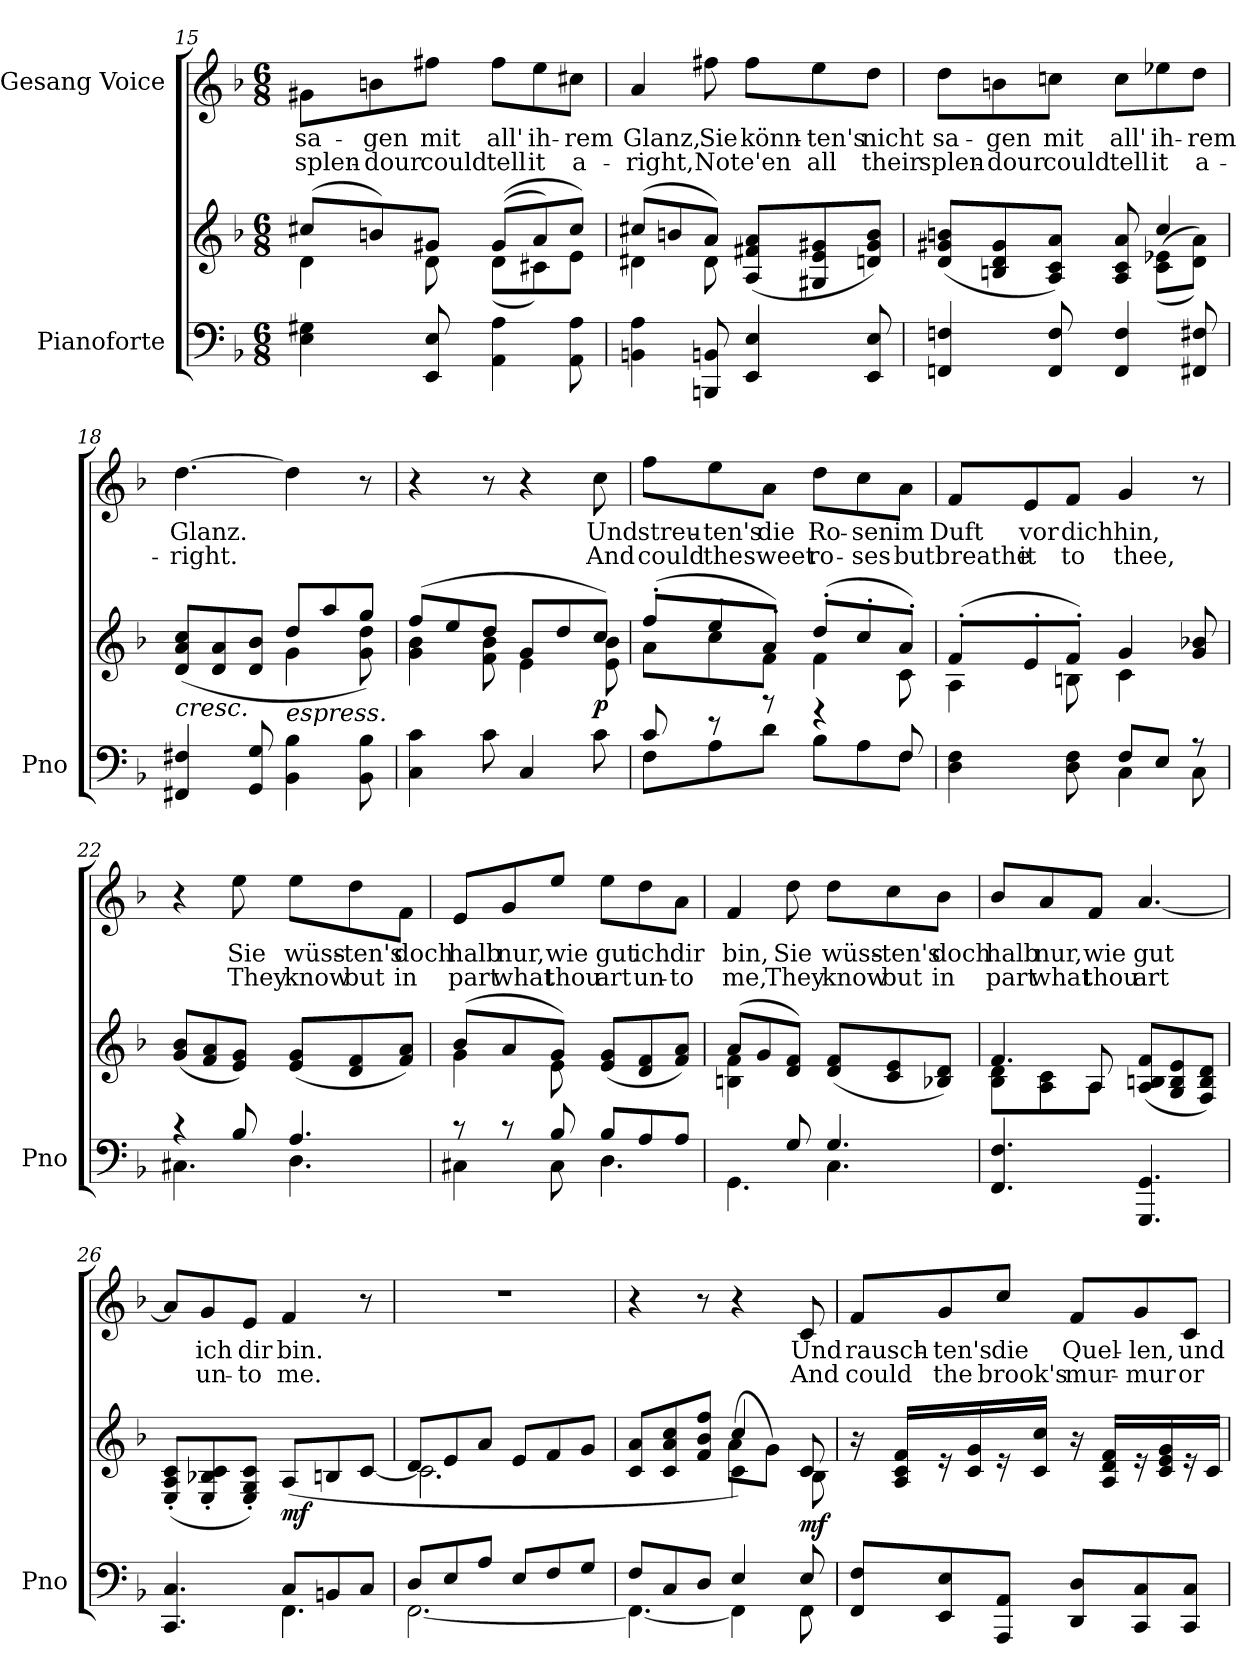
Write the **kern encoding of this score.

**kern	**kern	**dynam	**kern	**text	**text
*part2	*part2	*part2	*part1	*part1	*part1
*staff3	*staff2	*staff2/3	*staff1	*staff1	*staff1
*I"Pianoforte	*	*	*I"Gesang Voice	*	*
*I'Pno	*	*	*	*	*
!!LO:PB:g=z
*clefF4	*clefG2	*	*clefG2	*	*
*k[b-]	*k[b-]	*	*k[b-]	*	*
*M6/8	*M6/8	*	*M6/8	*	*
=15	=15	=15	=15	=15	=15
*	*^	*	*	*	*
!	!	!	!	!	!LO:LY:b	!LO:LY:b
4E\ 4G#X\	(8cc#X/L	4d\	.	8g#X\L	sa-	splen-
!	!	!	!	!	!LO:LY:b	!LO:LY:b
.	8bn/)	.	.	8bn\	-gen	-dour
!	!	!	!	!	!LO:LY:b	!LO:LY:b
8EE/ 8E/	8g#X/J	8d\	.	8ff#X\J	mit	could
!	!	!	!	!	!LO:LY:b	!LO:LY:b
4AA\ 4A\	((8g#/L	(8d\L	.	8ff#\L	all'	tell
!	!	!	!	!	!LO:LY:b	!LO:LY:b
.	8a/)	8c#X\)	.	8ee\	ih-	it
!	!	!	!	!	!LO:LY:b	!LO:LY:b
8AA\ 8A\	8cc#/J)	8e\J	.	8cc#X\J	-rem	a-
=16	=16	=16	=16	=16	=16	=16
!	!	!	!	!	!LO:LY:b	!LO:LY:b
4BBn\ 4A\	(8cc#X/L	4d#X\	.	4a/	Glanz,	-right,
.	8bn/	.	.	.	.	.
!	!	!	!	!	!LO:LY:b	!LO:LY:b
8BBBn/ 8BBn/	8a/J)	8d#\	.	8ff#X\	Sie	Not
!	!	!	!	!	!LO:LY:b	!LO:LY:b
4EE/ 4E/	(8A/ 8f#X/ 8a/L	4.ryy	.	8ff#\L	könn-	e'en
!	!	!	!	!	!LO:LY:b	!LO:LY:b
.	8G#X/ 8e/ 8g#X/	.	.	8ee\	-ten's	all
!	!	!	!	!	!LO:LY:b	!LO:LY:b
8EE/ 8E/	8dn/ 8g#/ 8b/J)	.	.	8dd\J	nicht	their
=17	=17	=17	=17	=17	=17	=17
!	!	!	!	!	!LO:LY:b	!LO:LY:b
4FFn/ 4Fn/	(>8d/ 8g#X/ 8bn/L	2ryy	.	8dd\L	sa-	splen-
!	!	!	!	!	!LO:LY:b	!LO:LY:b
.	8Bn/ 8d/ 8g#/	.	.	8bn\	-gen	-dour
!	!	!	!	!	!LO:LY:b	!LO:LY:b
8FF/ 8F/	8A/ 8c/ 8a/J)	.	.	8ccn\J	mit	could
!	!	!	!	!	!LO:LY:b	!LO:LY:b
4FF/ 4F/	8A/ 8c/ 8a/	.	.	8cc\L	all'	tell
!	!	!	!	!	!LO:LY:b	!LO:LY:b
.	4cc/	((8c\ 8e-X\L	.	8ee-X\	ih-	it
!	!	!	!	!	!LO:LY:b	!LO:LY:b
8FF#X/ 8F#X/	.	8d\ 8a\J))	.	8dd\J	-rem	a-
!!LO:LB:g=z
=18	=18	=18	=18	=18	=18	=18
!	!LO:TX:b:i:t=cresc.	!	!	!	!	!
!	!	!	!	!	!LO:LY:b	!LO:LY:b
4FF#X/ 4F#X/	(8d/ 8a/ 8cc/L	4.ryy	.	[4.dd\	Glanz.	-right.
.	8d/ 8a/	.	.	.	.	.
8GG/ 8G/	8d/ 8b-/J	.	.	.	.	.
!	!LO:TX:b:i:t=espress.	!	!	!	!	!
4BB-\ 4B-\	8dd/L	4g\	.	4dd\]	.	.
.	8aa/	.	.	.	.	.
8BB-\ 8B-\	8gg/J)	8g\ 8dd\	.	8r	.	.
=19	=19	=19	=19	=19	=19	=19
4C\ 4c\	(8ff/L	4g\ 4b-\	.	4r	.	.
.	8ee/	.	.	.	.	.
8c\	8dd/J	8f\ 8b-\	.	8r	.	.
4C/	8g/L	4e\	.	4r	.	.
.	8dd/	.	.	.	.	.
!	!	!	!LO:DY:b	!	!LO:LY:b	!LO:LY:b
8c\	8cc/J)	8e\ 8b-\	p	8cc\	Und	And
=20	=20	=20	=20	=20	=20	=20
*^	*	*	*	*	*	*
!	!	!	!	!	!	!LO:LY:b	!LO:LY:b
8c/	8F\L	(8ff'/L	8a\L	.	8ff\L	streu-	could
!	!	!	!	!	!	!LO:LY:b	!LO:LY:b
8r	8A\	8ee'/	8cc\	.	8ee\	-ten's	the
!	!	!	!	!	!	!LO:LY:b	!LO:LY:b
8r	8d\J	8a'/J)	8f\J	.	8a\J	die	sweet
!	!	!	!	!	!	!LO:LY:b	!LO:LY:b
4r	8B-\L	(8dd'/L	4f\	.	8dd\L	Ro-	ro-
!	!	!	!	!	!	!LO:LY:b	!LO:LY:b
.	8A\	8cc'/	.	.	8cc\	-sen	-ses
!	!	!	!	!	!	!LO:LY:b	!LO:LY:b
8F/	8F\J	8a'/J)	8c\	.	8a\J	im	but
=21	=21	=21	=21	=21	=21	=21	=21
!	!	!	!	!	!	!LO:LY:b	!LO:LY:b
4D\ 4F\	4.ryy	(8f'/L	4A\	.	8f/L	Duft	breathe
!	!	!	!	!	!	!LO:LY:b	!LO:LY:b
.	.	8e'/	.	.	8e/	vor	it
!	!	!	!	!	!	!LO:LY:b	!LO:LY:b
8D\ 8F\	.	8f'/J)	8Bn\	.	8f/J	dich	to
!	!	!	!	!	!	!LO:LY:b	!LO:LY:b
8F/L	4C\	4g/	4c\	.	4g/	hin,	thee,
8E/J	.	.	.	.	.	.	.
8r	8C\	8g/ 8b-X/	8ryy	.	8r	.	.
*	*	*v	*v	*	*	*	*
!!LO:LB:g=z
=22	=22	=22	=22	=22	=22	=22
4r	4.C#X\	(8g/ 8b-/L	.	4r	.	.
.	.	8f/ 8a/	.	.	.	.
!	!	!	!	!	!LO:LY:b	!LO:LY:b
8B-/	.	8e/ 8g/J)	.	8ee\	Sie	They
!	!	!	!	!	!LO:LY:b	!LO:LY:b
4.A/	4.D\	(8e/ 8g/L	.	8ee\L	wüss-	know
!	!	!	!	!	!LO:LY:b	!LO:LY:b
.	.	8d/ 8f/	.	8dd\	-ten's	but
!	!	!	!	!	!LO:LY:b	!LO:LY:b
.	.	8f/ 8a/J)	.	8f\J	doch	in
=23	=23	=23	=23	=23	=23	=23
*	*	*^	*	*	*	*
!	!	!	!	!	!	!LO:LY:b	!LO:LY:b
8r	4C#X\	(8b-/L	4g\	.	8e/L	halb	part
!	!	!	!	!	!	!LO:LY:b	!LO:LY:b
8r	.	8a/	.	.	8g/	nur,	what
!	!	!	!	!	!	!LO:LY:b	!LO:LY:b
8B-/	8C#\	8g/J)	8e\	.	8ee/J	wie	thou
!	!	!	!	!	!	!LO:LY:b	!LO:LY:b
8B-/L	4.D\	(<8e/ 8g/L	4.ryy	.	8ee\L	gut	art
!	!	!	!	!	!	!LO:LY:b	!LO:LY:b
8A/	.	8d/ 8f/	.	.	8dd\	ich	un-
!	!	!	!	!	!	!LO:LY:b	!LO:LY:b
8A/J	.	8f/ 8a/J)	.	.	8a\J	dir	-to
=24	=24	=24	=24	=24	=24	=24	=24
!	!	!	!	!	!	!LO:LY:b	!LO:LY:b
4.GG\	4ryy	(8a/L	4Bn\ 4f\	.	4f/	bin,	me,
.	.	8g/	.	.	.	.	.
!	!	!	!	!	!	!LO:LY:b	!LO:LY:b
.	8G/	8d/ 8f/J)	2ryy	.	8dd\	Sie	They
!	!	!	!	!	!	!LO:LY:b	!LO:LY:b
4.C\	4.G/	(<8d/ 8f/L	.	.	8dd\L	wüss-	know
!	!	!	!	!	!	!LO:LY:b	!LO:LY:b
.	.	8c/ 8e/	.	.	8cc\	-ten's	but
!	!	!	!	!	!	!LO:LY:b	!LO:LY:b
.	.	8B-X/ 8d/J)	.	.	8b-\J	doch	in
*v	*v	*	*	*	*	*	*
!!LO:LB:g=z
=25	=25	=25	=25	=25	=25	=25
*	*	*^	*	*	*	*
!	!	!	!	!	!	!LO:LY:b	!LO:LY:b
4.FF/ 4.F/	4.f/	8B-\ 8d\L	4ryy	.	8b-/L	halb	part
!	!	!	!	!	!	!LO:LY:b	!LO:LY:b
.	.	8A\ 8c\	.	.	8a/	nur,	what
!	!	!	!	!	!	!LO:LY:b	!LO:LY:b
.	.	8A\J	8A/	.	8f/J	wie	thou
!	!	!	!	!	!	!LO:LY:b	!LO:LY:b
4.GGG/ 4.GG/	(<8A/ 8Bn/ 8f/L	4.ryy	4.ryy	.	[4.a/	gut	art
.	8G/ 8B/ 8e/	.	.	.	.	.	.
.	8F/ 8B/ 8d/J)	.	.	.	.	.	.
*	*v	*v	*v	*	*	*	*
=26	=26	=26	=26	=26	=26
*^	*	*	*	*	*
4.CC/ 4.C/	4.ryy	(8E/' 8A/' 8c/'L	.	8a/L]	.	.
!	!	!	!	!	!LO:LY:b	!LO:LY:b
.	.	8E/' 8B-X/' 8c/'	.	8g/	ich	un-
!	!	!	!	!	!LO:LY:b	!LO:LY:b
.	.	8E/' 8G/' 8c/'J)	.	8e/J	dir	-to
!	!	!	!LO:DY:b	!	!LO:LY:b	!LO:LY:b
8C/L	4.FF\	(8A/L	mf	4f/	bin.	me.
8BBn/	.	8Bn/	.	.	.	.
8C/J	.	[<8c/J	.	8r	.	.
=27	=27	=27	=27	=27	=27	=27
*	*	*^	*	*	*	*
8D/L	[2.FF\	8d/L	2.c\]	.	2.r	.	.
8E/	.	8e/	.	.	.	.	.
8A/J	.	8a/J	.	.	.	.	.
8E/L	.	8e/L	.	.	.	.	.
8F/	.	8f/	.	.	.	.	.
8G/J	.	8g/J	.	.	.	.	.
=28	=28	=28	=28	=28	=28	=28	=28
*	*	*	*^	*	*	*	*
8F/L	4.FF\_	8c/ 8a/L	4.ryy	4.ryy	.	4r	.	.
8C/	.	8c/ 8a/ 8cc/	.	.	.	.	.	.
8D/J	.	8f/ 8b-/ 8ff/J	.	.	.	8r	.	.
4E/	4FF\]	4cc/)	4c\	(>8a\L	.	4r	.	.
.	.	.	.	8g\J)	.	.	.	.
!	!	!	!	!	!LO:DY:b	!	!LO:LY:b	!LO:LY:b
8E/	8FF\	8c/	8B-\	8ryy	mf	8c/	Und	And
!!LO:PB:g=z
=29	=29	=29	=29	=29	=29	=29	=29	=29
!	!	!	!	!	!	!	!LO:LY:b	!LO:LY:b
*v	*v	*	*	*	*	*	*	*
*	*v	*v	*v	*	*	*	*
8FF/ 8F/L	16r	.	8f/L	rausch-	could
.	16A/ 16c/ 16f/LL	.	.	.	.
!	!	!	!	!LO:LY:b	!LO:LY:b
8EE/ 8E/	16r	.	8g/	-ten's	the
.	16c/ 16g/	.	.	.	.
!	!	!	!	!LO:LY:b	!LO:LY:b
8AAA/ 8AA/J	16r	.	8cc/J	die	brook's
.	16c/ 16cc/JJ	.	.	.	.
!	!	!	!	!LO:LY:b	!LO:LY:b
8DD/ 8D/L	16r	.	8f/L	Quel-	mur-
.	16A/ 16d/ 16f/LL	.	.	.	.
!	!	!	!	!LO:LY:b	!LO:LY:b
8CC/ 8C/	16r	.	8g/	-len,	-mur
.	16c/ 16e/ 16g/	.	.	.	.
!	!	!	!	!LO:LY:b	!LO:LY:b
8CC/ 8C/J	16r	.	8c/J	und	or
.	16c/JJ	.	.	.	.
=	=	=	=	=	=
*-	*-	*-	*-	*-	*-
